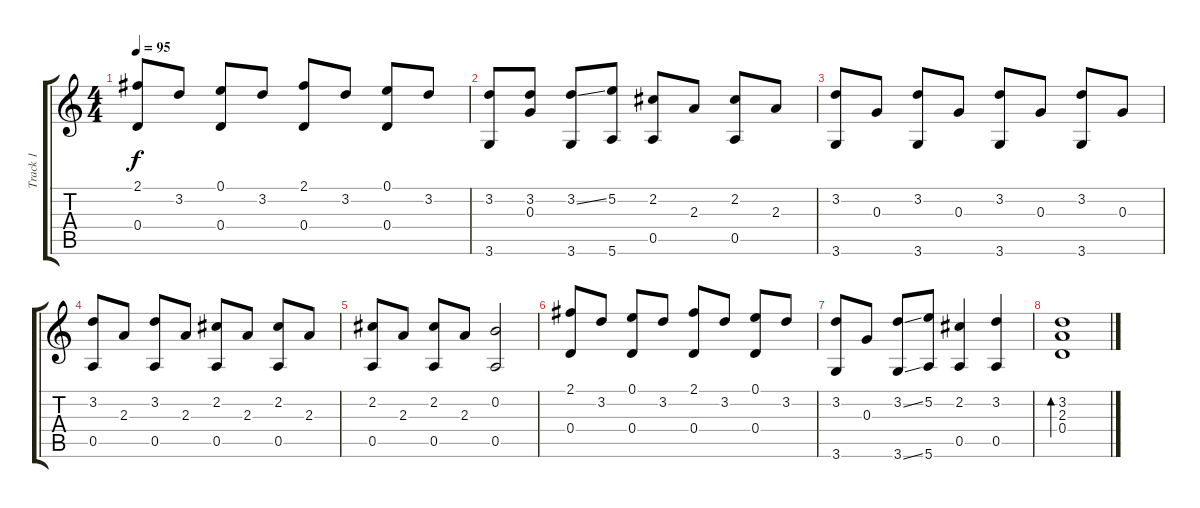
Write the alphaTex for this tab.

\track ("Track 1" "Track 1") {instrument acousticguitarnylon}
\staff {score tabs}
\tuning (E4 B3 G3 D3 A2 E2) {hide}
\ts (4 4)
\tempo 95
\clef g2
\ks c
(2.1 0.4).8{dy f instrument acousticguitarnylon} 3.2.8 (0.1 0.4).8 3.2.8 (2.1 0.4).8 3.2.8 (0.1 0.4).8 3.2.8 |
(3.2 3.6).8 (3.2 0.3).8 (3.2{ss} 3.6).8 (5.2 5.6).8 (2.2 0.5).8 2.3.8 (2.2 0.5).8 2.3.8 |
(3.2 3.6).8 0.3.8 (3.2 3.6).8 0.3.8 (3.2 3.6).8 0.3.8 (3.2 3.6).8 0.3.8 |
(3.2 0.5).8 2.3.8 (3.2 0.5).8 2.3.8 (2.2 0.5).8 2.3.8 (2.2 0.5).8 2.3.8 |
(2.2 0.5).8 2.3.8 (2.2 0.5).8 2.3.8 (0.2 0.5).2 |
(2.1 0.4).8 3.2.8 (0.1 0.4).8 3.2.8 (2.1 0.4).8 3.2.8 (0.1 0.4).8 3.2.8 |
(3.2 3.6).8 0.3.8 (3.2{ss} 3.6{ss}).8 (5.2 5.6).8 (2.2 0.5).4 (3.2 0.5).4 |
(3.2 2.3 0.4).1{bd 60}
